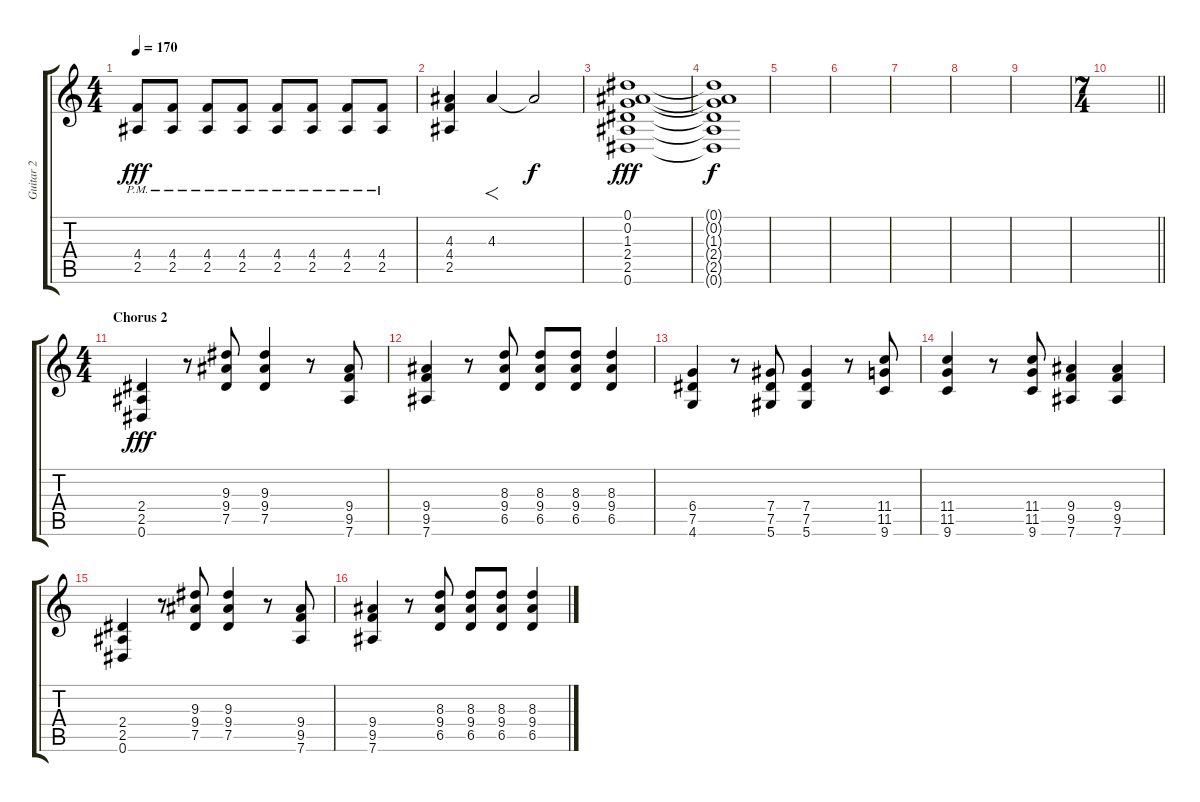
\track ("Guitar 2" "Guitar 2") {instrument distortionguitar}
\staff {score tabs}
\tuning (Eb4 Bb3 Gb3 Db3 Ab2 Eb2) {hide}
\ts (4 4)
\tempo 170
\clef g2
\ks c
(4.4{pm} 2.5{pm}).8{dy fff} (4.4{pm} 2.5{pm}).8 (4.4{pm} 2.5{pm}).8 (4.4{pm} 2.5{pm}).8 (4.4{pm} 2.5{pm}).8 (4.4{pm} 2.5{pm}).8 (4.4{pm} 2.5{pm}).8 (4.4{pm} 2.5{pm}).8 |
(4.3 4.4 2.5).4 4.3.4{f} 4.3{t}.2{dy f} |
(0.1 0.2 1.3 2.4 2.5 0.6).1{dy fff} |
(0.1{t} 0.2{t} 1.3{t} 2.4{t} 2.5{t} 0.6{t}).1{dy f} |
|
|
|
|
|
\ts (7 4)
\barLineRight lightlight
|
\ts (4 4)
\section ("" "Chorus 2")
(2.4 2.5 0.6).4{dy fff} r.8 (9.3 9.4 7.5).8 (9.3 9.4 7.5).4 r.8 (9.4 9.5 7.6).8 |
(9.4 9.5 7.6).4 r.8 (8.3 9.4 6.5).8 (8.3 9.4 6.5).8 (8.3 9.4 6.5).8 (8.3 9.4 6.5).4 |
(6.4 7.5 4.6).4 r.8 (7.4 7.5 5.6).8 (7.4 7.5 5.6).4 r.8 (11.4 11.5 9.6).8 |
(11.4 11.5 9.6).4 r.8 (11.4 11.5 9.6).8 (9.4 9.5 7.6).4 (9.4 9.5 7.6).4 |
(2.4 2.5 0.6).4 r.8 (9.3 9.4 7.5).8 (9.3 9.4 7.5).4 r.8 (9.4 9.5 7.6).8 |
(9.4 9.5 7.6).4 r.8 (8.3 9.4 6.5).8 (8.3 9.4 6.5).8 (8.3 9.4 6.5).8 (8.3 9.4 6.5).4
